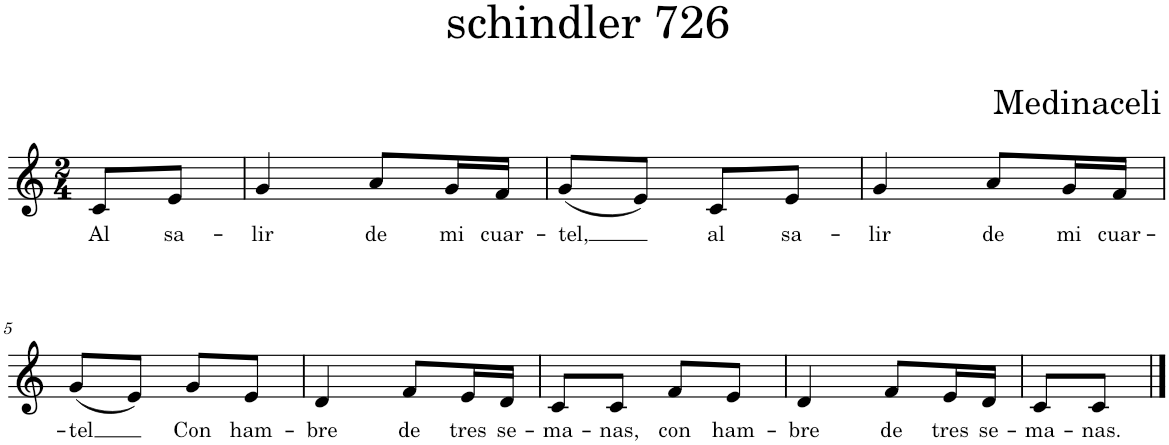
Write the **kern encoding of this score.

**kern	**text
*part1	*part1
*staff1	*staff1
*I"Piano	*
*I'Pno.	*
*clefG2	*
*k[]	*
*M2/4	*
=1	=1
!	!LO:LY:b
8c/L	Al
!	!LO:LY:b
8e/J	sa-
=2	=2
!	!LO:LY:b
4g/	-lir
!	!LO:LY:b
8a/L	de
!	!LO:LY:b
16g/L	mi
!	!LO:LY:b
16f/JJ	cuar-
=3	=3
!	!LO:LY:b
(8g/L	-tel,
8e/J)	.
!	!LO:LY:b
8c/L	al
!	!LO:LY:b
8e/J	sa-
=4	=4
!	!LO:LY:b
4g/	-lir
!	!LO:LY:b
8a/L	de
!	!LO:LY:b
16g/L	mi
!	!LO:LY:b
16f/JJ	cuar-
!!LO:LB:g=z
=5	=5
!	!LO:LY:b
(8g/L	-tel
8e/J)	.
!	!LO:LY:b
8g/L	Con
!	!LO:LY:b
8e/J	ham-
=6	=6
!	!LO:LY:b
4d/	-bre
!	!LO:LY:b
8f/L	de
!	!LO:LY:b
16e/L	tres
!	!LO:LY:b
16d/JJ	se-
=7	=7
!	!LO:LY:b
8c/L	-ma-
!	!LO:LY:b
8c/J	-nas,
!	!LO:LY:b
8f/L	con
!	!LO:LY:b
8e/J	ham-
=8	=8
!	!LO:LY:b
4d/	-bre
!	!LO:LY:b
8f/L	de
!	!LO:LY:b
16e/L	tres
!	!LO:LY:b
16d/JJ	se-
=9	=9
!	!LO:LY:b
8c/L	-ma-
!	!LO:LY:b
8c/J	-nas.
==	==
*-	*-
